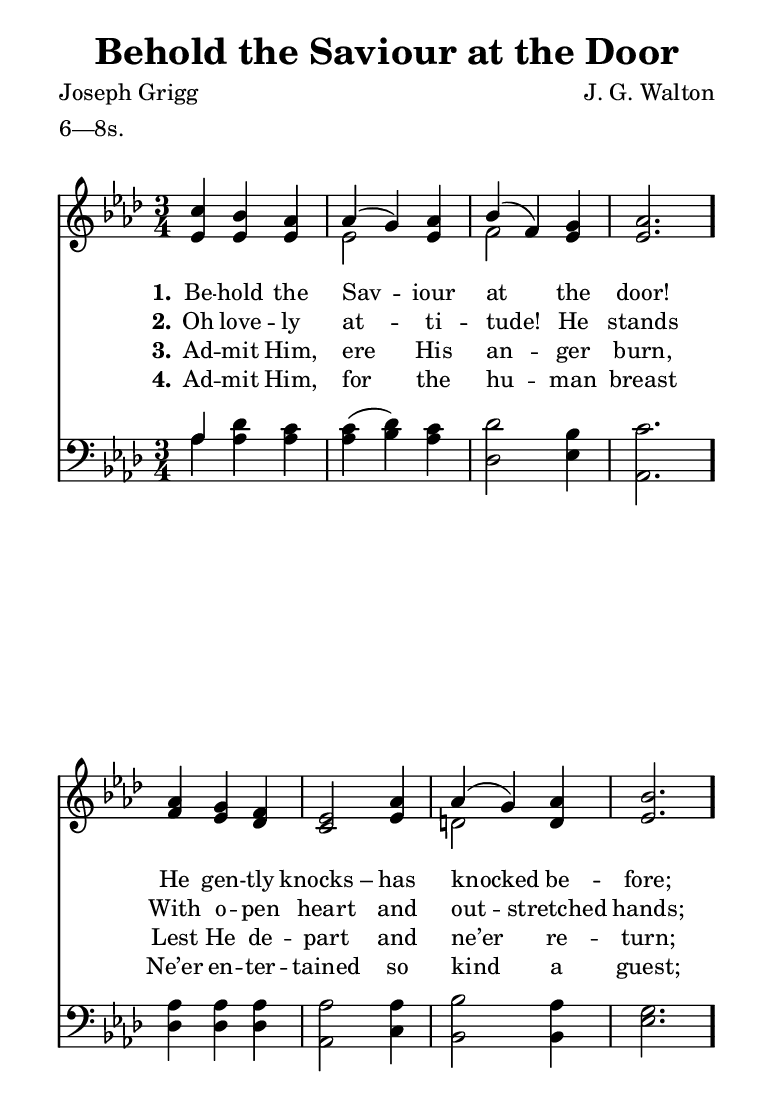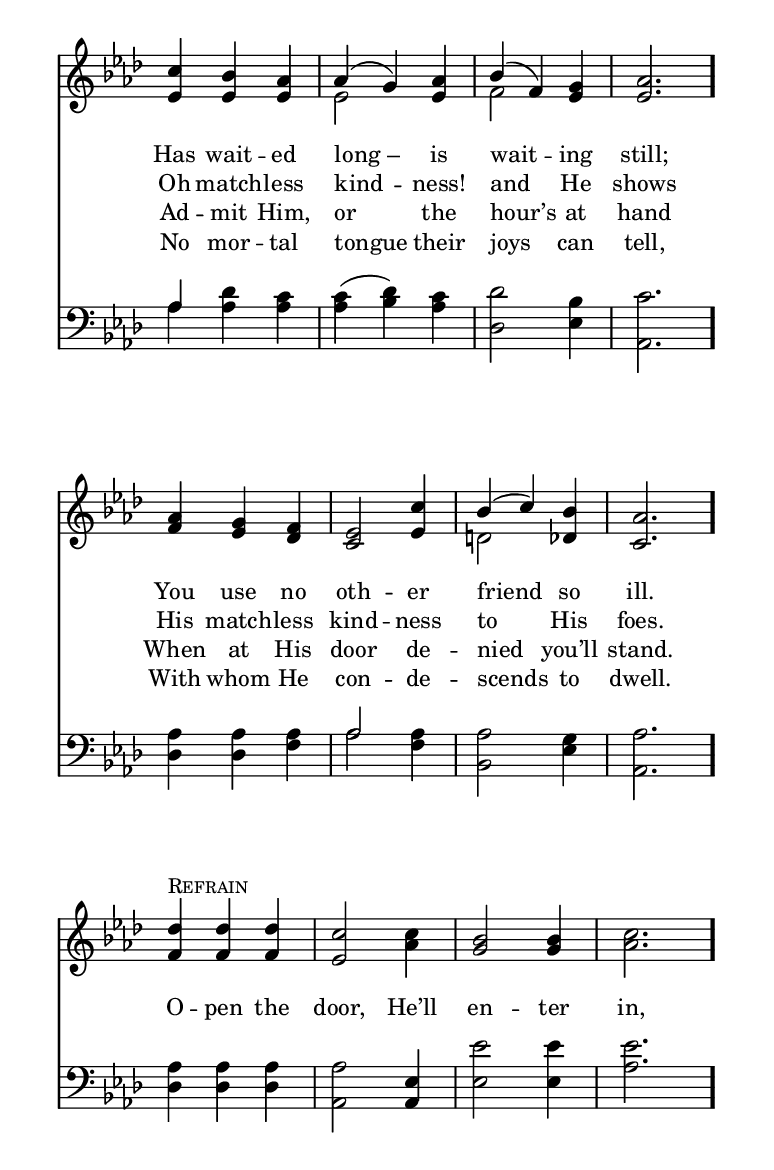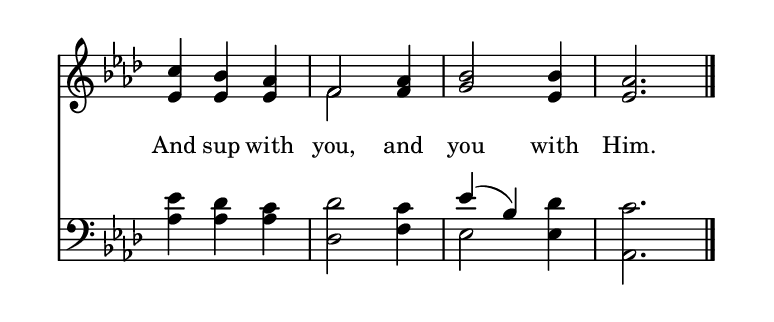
\include "common/global.ily"
\paper {
  \include "common/paper.ily"
  system-count = #(cond (is-eogsized 4) (#t #f))
}

\header{
  %gospel
  hymnnumber = "4"
  title = "Behold the Saviour at the Door"
  tunename = "St. Catherine"
  meter = "6—8s."
  poet = "Joseph Grigg"
  composer = "J. G. Walton"
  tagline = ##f
}

patternA = { c4 c4 c4 | c4( c4) c4 | c4( c4) c4 | c2. \eogbreak } % Soprano 1
patternB = { c4 c4 c4 | c2      c4 | c4( c4) c4 | c2. \eogbreak } % Soprano 2
patternC = { c4 c4 c4 | c2      c4 | c2      c4 | c2. \eogbreak } % Alto 1 & Tenor / Bass 2
patternD = { c4 c4 c4 | c2      c4 | c2      c4 | c2. \eogbreak } % Alto 2
patternE = { c4 c4 c4 | c4( c4) c4 | c2      c4 | c2. \eogbreak } % Tenor / Bass 1

patternR = { c4 c4 c4 | c2      c4 | c2      c4 | c2. \eogbreak } % Soprano / Alto / Bass Refrain
patternS = { c4 c4 c4 | c2      c4 | c4( c4) c4 | c2. \eogbreak } % Tenor Refrain

global = {
  \include "common/overrides.ily"
  \override Staff.TimeSignature.style = #'numbered \time 3/4
  \once \override Score.MetronomeMark.transparent = ##t
  \tempo 4 = 96
  \key aes \major
  \autoBeamOff
}

notesSoprano = {
\global
\relative c'' {

  \changePitch \patternA { c bes aes   | aes g aes | bes f g   | aes }
  \changePitch \patternB { aes g f     | ees aes   | aes g aes | bes }
  \changePitch \patternA { c bes aes   | aes g aes | bes f g   | aes }
  \changePitch \patternB { aes g f     | ees c'    | bes c bes | aes }

  << s^\markup { \small \caps "Refrain" }
  \changePitch \patternR { des des des | c c       | bes bes   | c   } >>
  \changePitch \patternR { c bes aes   | f aes     | bes bes   | aes }
  \bar "|."

}
}

notesAlto = {
\global
\relative e' {

  \changePitch \patternC { ees ees ees | ees ees | f ees | ees }
  \changePitch \patternD { f ees des   | c ees   | d d   | ees }
  \changePitch \patternC { ees ees ees | ees ees | f ees | ees }
  \changePitch \patternD { f ees des   | c ees   | d des | c   }

  \changePitch \patternR { f f f       | ees aes | g g   | aes }
  \changePitch \patternR { ees ees ees | f f     | g ees | ees }

}
}

notesTenor = {
\global
\relative a {

  \changePitch \patternE { aes des c   | c des c | des bes     | c   }
  \changePitch \patternC { aes aes aes | aes aes | bes aes     | g   }
  \changePitch \patternE { aes des c   | c des c | des bes     | c   }
  \changePitch \patternC { aes aes aes | aes aes | aes g       | aes }

  \changePitch \patternR { aes aes aes | aes ees | ees' ees    | ees }
  \changePitch \patternS { ees des c   | des c   | ees bes des | c   }

}
}

notesBass = {
\global
\relative f {

  \changePitch \patternE { aes aes aes | aes bes aes | des, ees | aes, }
  \changePitch \patternC { des des des | aes c       | bes bes  | ees  }
  \changePitch \patternE { aes aes aes | aes bes aes | des, ees | aes, }
  \changePitch \patternC { des des f   | aes f       | bes, ees | aes, }

  \changePitch \patternR { des des des | aes aes     | ees' ees | aes  }
  \changePitch \patternR { aes aes aes | des, f      | ees ees  | aes, }

}
}

Refrain = \lyricmode {

  O -- pen the door, He’ll en -- ter in, \bar "."
  And sup with you, and you with Him. \bar "."

}

wordsA = \lyricmode {
\set stanza = "1."

  Be -- hold the Sav -- iour at the door! \bar "."
  He gen -- tly knocks_– has knocked be -- fore; \bar "."
  Has wait -- ed long_– is wait -- ing still; \bar "."
  You use no oth -- er friend so ill. \bar "."

}

wordsB = \lyricmode {
\set stanza = "2."

  Oh love -- ly at -- ti -- tude! He stands
  With o -- pen heart and out -- stretched hands;
  Oh match -- less kind -- ness! and He shows
  His match -- less kind -- ness to His foes.
  \Refrain
}

wordsC = \lyricmode {
\set stanza = "3."

  Ad -- mit Him, ere His an -- ger burn,
  Lest He de -- part and ne’er re -- turn;
  Ad -- mit Him, or the hour’s at hand
  When at His door de -- nied you’ll stand.

}

wordsD = \lyricmode {
\set stanza = "4."

  Ad -- mit Him, for the hu -- man breast
  Ne’er en -- ter -- tained so kind a guest;
  No mor -- tal tongue their joys can tell,
  With whom He con -- de -- scends to dwell.

}


\score {
  \context ChoirStaff <<
    \context Staff = upper <<
      \set Staff.autoBeaming = ##f
      \set ChoirStaff.systemStartDelimiter = #'SystemStartBar
      \set ChoirStaff.printPartCombineTexts = ##f
      \partcombine #'(2 . 9) \notesSoprano \notesAlto
      \context NullVoice = sopranos { \voiceOne << \notesSoprano >> }
      \context Lyrics = one   \lyricsto sopranos \wordsA
      \context Lyrics = two   \lyricsto sopranos \wordsB
      \context Lyrics = three \lyricsto sopranos \wordsC
      \context Lyrics = four  \lyricsto sopranos \wordsD
    >>
    \context Staff = men <<
      \set Staff.autoBeaming = ##f
      \clef bass
      \set ChoirStaff.printPartCombineTexts = ##f
      \partcombine #'(2 . 9) \notesTenor \notesBass
    >>
  >>
  \layout {
    \include "common/layout.ily"
  }
  \midi{
    \include "common/midi.ily"
  }
}

\version "2.19.49"  % necessary for upgrading to future LilyPond versions.

% vi:set et ts=2 sw=2 ai nocindent syntax=lilypond:
